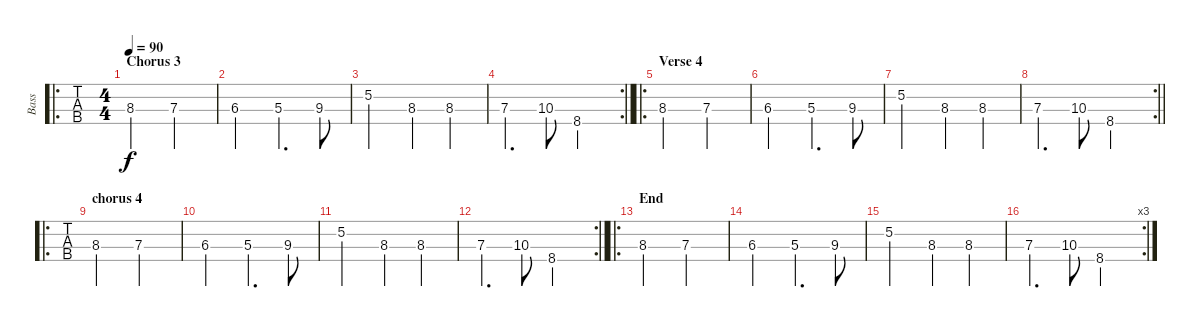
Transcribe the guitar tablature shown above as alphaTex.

\track ("Bass" "Bass") {instrument electricbassfinger}
\staff {tabs}
\tuning (G2 D2 A1 E1) {hide}
\ro
\ts (4 4)
\section ("" "Chorus 3")
\tempo 90
\clef f4
\ks c
8.3.2{dy f} 7.3.2 |
6.3.2 5.3.4{d} 9.3.8 |
5.2.2 8.3.4 8.3.4 |
\rc 2
\barLineRight lightlight
7.3.4{d} 10.3.8 8.4.2 |
\ro
\section ("" "Verse 4")
8.3.2 7.3.2 |
6.3.2 5.3.4{d} 9.3.8 |
5.2.2 8.3.4 8.3.4 |
\rc 2
\barLineRight lightlight
7.3.4{d} 10.3.8 8.4.2 |
\ro
\section ("" "chorus 4")
8.3.2 7.3.2 |
6.3.2 5.3.4{d} 9.3.8 |
5.2.2 8.3.4 8.3.4 |
\rc 2
\barLineRight lightlight
7.3.4{d} 10.3.8 8.4.2 |
\ro
\section ("" "End")
8.3.2 7.3.2 |
6.3.2 5.3.4{d} 9.3.8 |
5.2.2 8.3.4 8.3.4 |
\rc 3
7.3.4{d} 10.3.8 8.4.2
